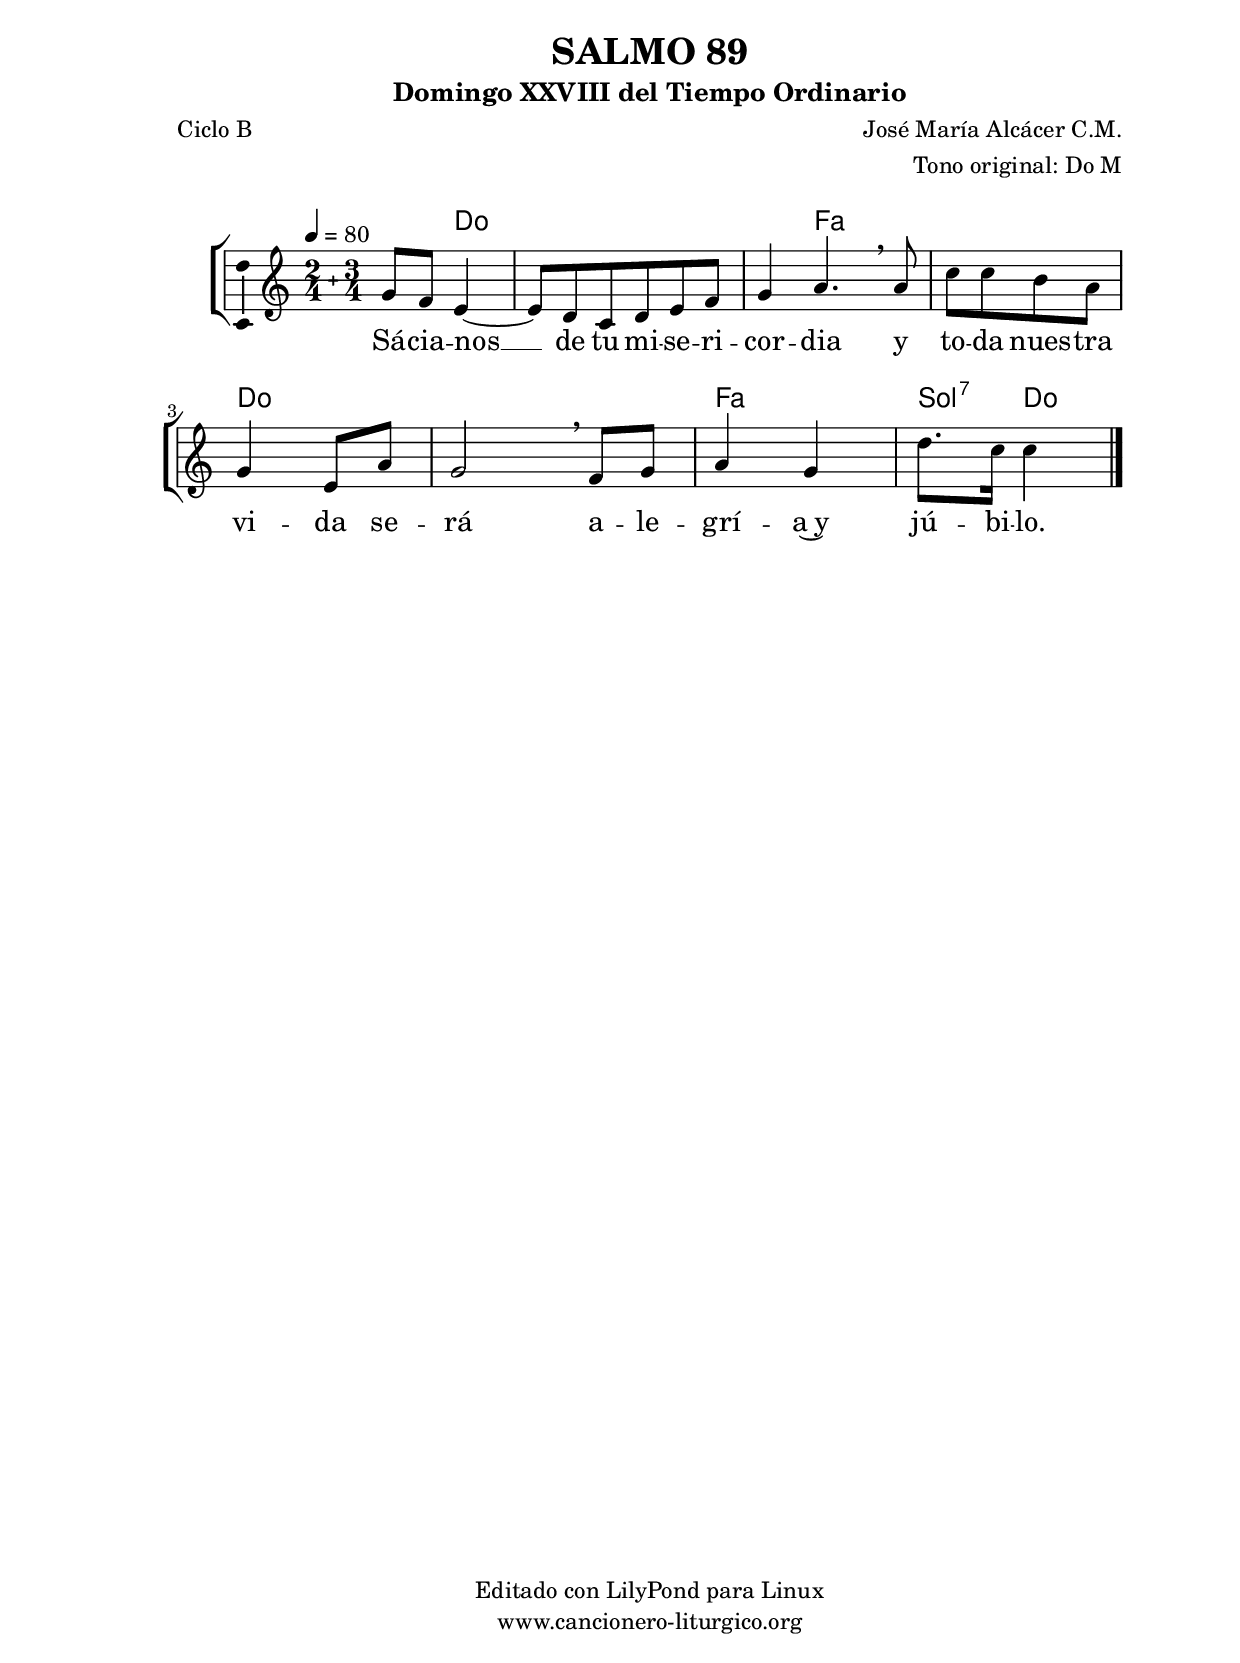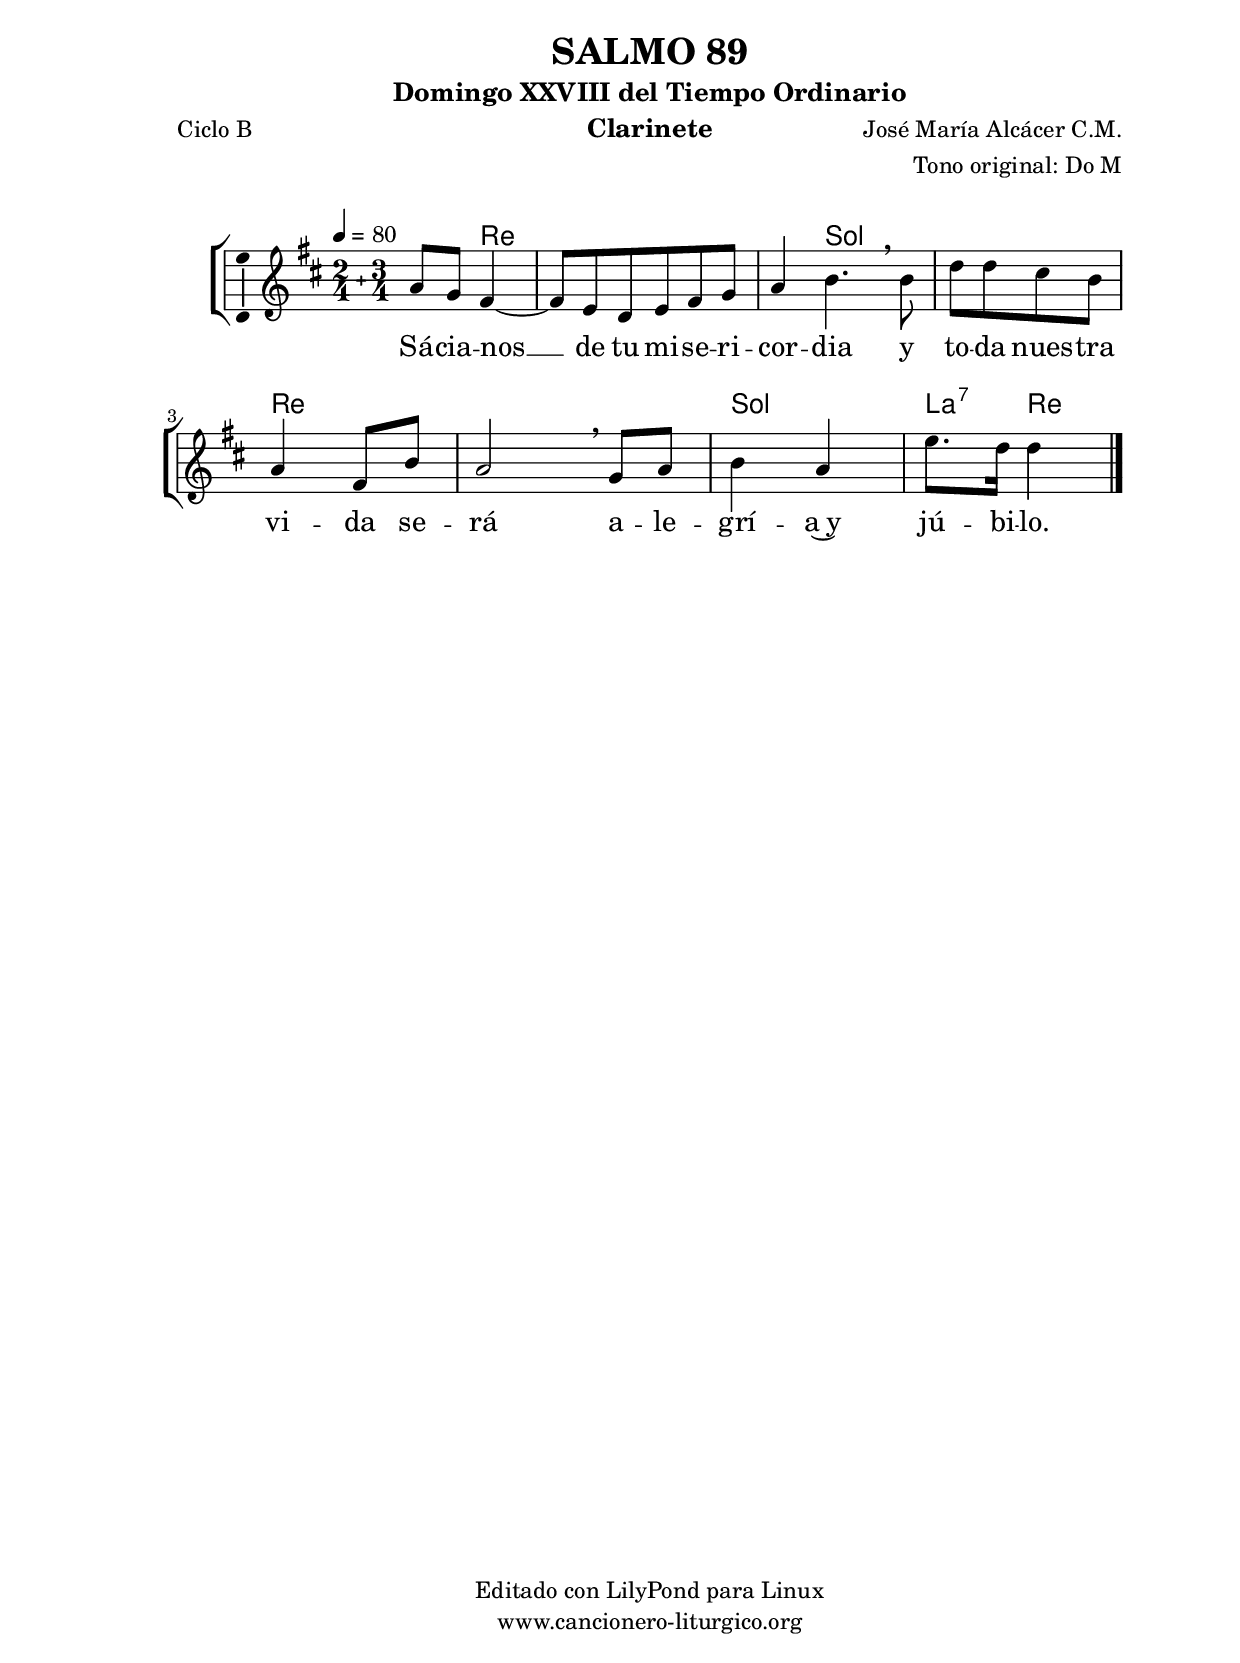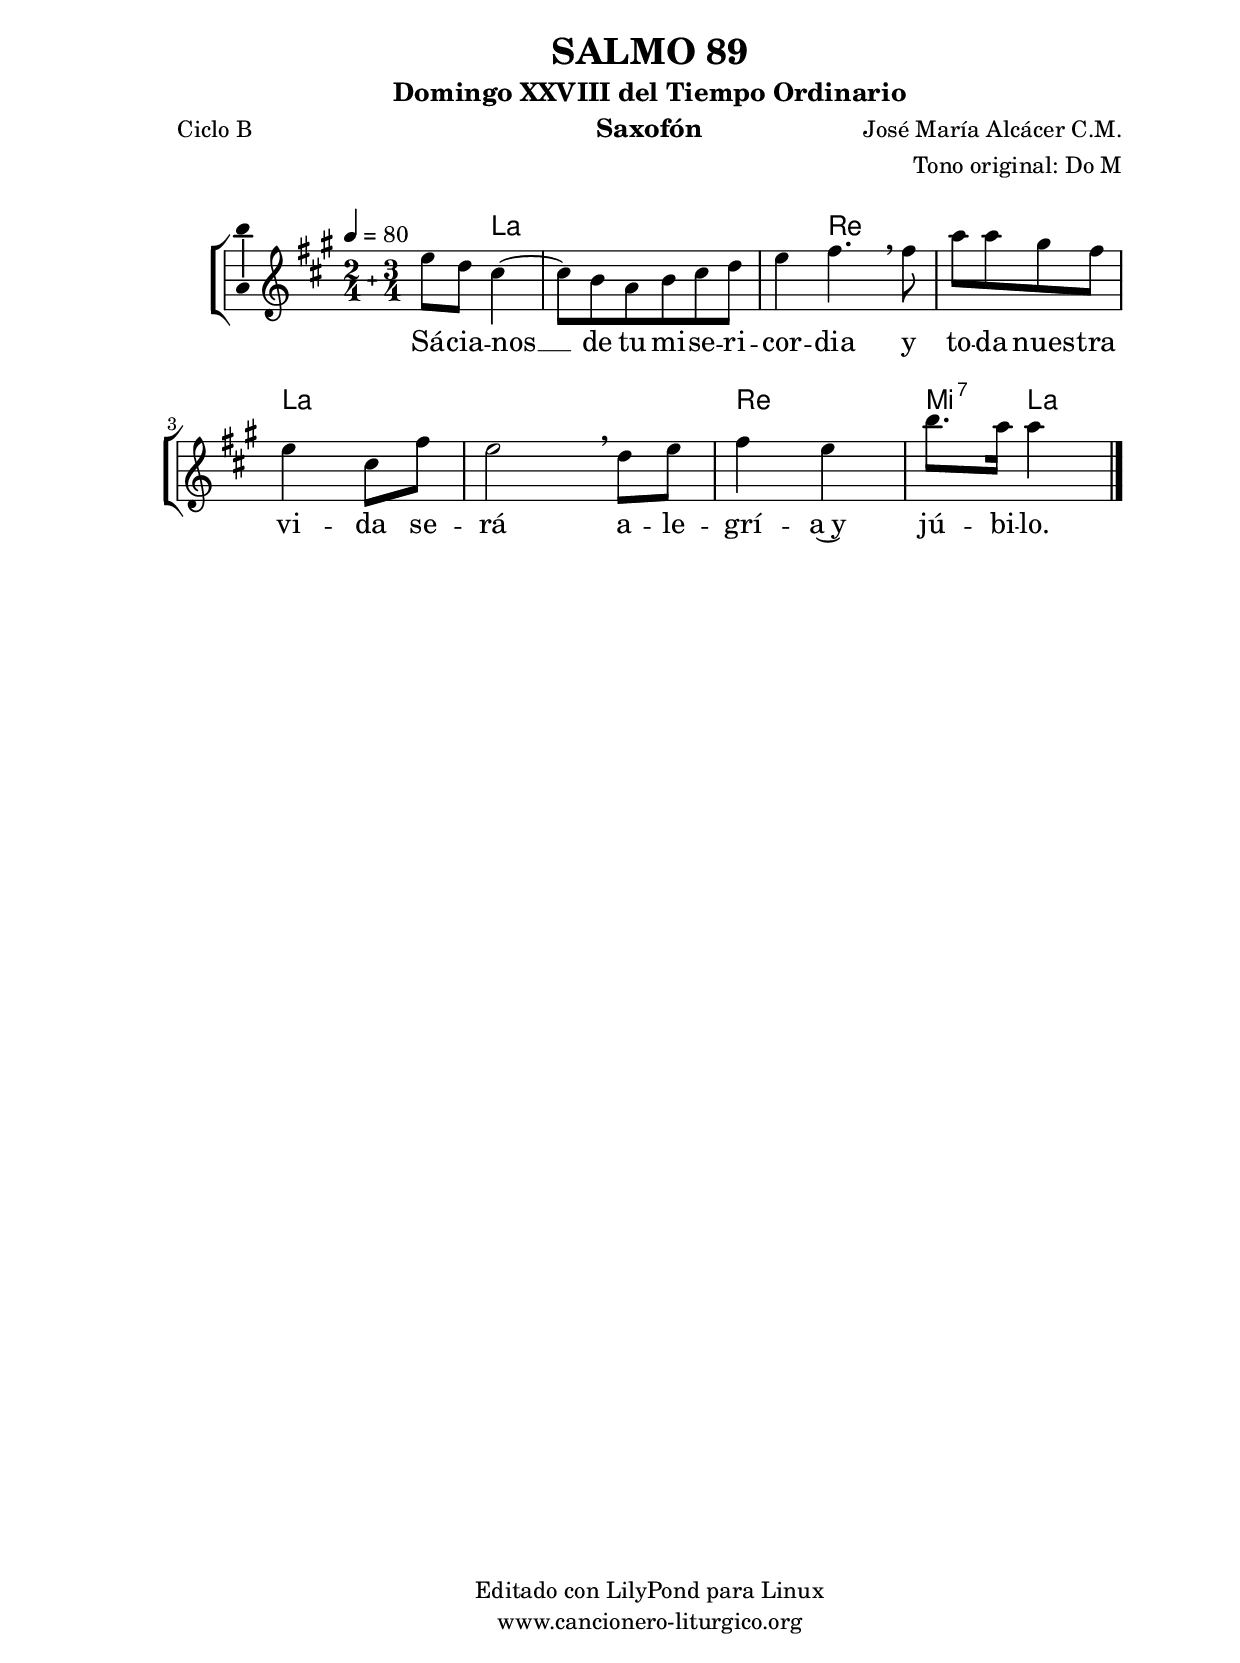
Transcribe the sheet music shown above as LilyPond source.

%
%para convertir .midi en .wav:
%timidity filename.midi -Ow -o finename.wav
%
%
%Para convertir de .wav a .mp3:
%lame -h -m j filename.wav
%
%
%para escuchar el midi:
%timidity nombrefichero.midi
%


%versión de lilypond para la que se ha escrito esta partitura:
\version "2.16.0"

	%Tamaño papel
	#(set-default-paper-size "a4")
	%Tamaño partitura
	#(set-global-staff-size 20)
	%No responde al pulsar sobre una nota
	#(ly:set-option 'point-and-click #f)

%parámetros del encabezamiento:
\header {
	title = "SALMO 89"
	subtitle = "Domingo XXVIII del Tiempo Ordinario"
	composer = "José María Alcácer C.M."
	poet = "Ciclo B"
	meter = ""
	arranger = "Tono original: Do M"
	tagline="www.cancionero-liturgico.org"
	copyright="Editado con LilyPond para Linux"
	tiempo = "Ordinario"
	usos = "Salmo"
	letra = "Sácianos de tu misericordia y toda nuestra vida será alegría y júbilo."
	}

%parámetros asociados al papel:
\paper  {
	oddHeaderMarkup = \markup {\fill-line { \on-the-fly #not-first-page \fromproperty #'header:title \on-the-fly #not-first-page \fromproperty #'header:composer }}
	evenHeaderMarkup = \markup {\fill-line { \fromproperty #'header:composer \fromproperty #'header:title }}
	#(set-paper-size "a4")
	print-page-number = ##f
	first-page-number = 1
	print-first-page-number = ##f
%	head-separation = 3.0 \cm
	top-margin = 2.0 \cm
	bottom-margin = 0.5\cm
%%%	bottom-margin = -1.0\cm
	left-margin = 3.0 \cm
	line-width = 16.0 \cm 
	indent = 8\mm
	interscoreline = 2.\mm
	between-system-space = 15\mm
%	para que las partituras no llenen la hoja:
	ragged-bottom = ##t
%	idem para la última hoja:
	ragged-last-bottom = ##f
%	para que las partituras llenen el ancho del papel:
	ragged-last = ##f
	after-title-space = 2.5 \cm
%page-count=1
%system-count=2

	%Flexible Vertical Spacing
%	markup-markup-spacing =
%	#'((basic-distance . 15) (minimum-distance . 15) (padding . 3))
	markup-system-spacing =
	#'((basic-distance . 15) (minimum-distance . 15) (padding . 3))
	system-system-spacing =
	#'((basic-distance . 15) (minimum-distance . 15) (padding . 3))
	score-system-spacing =
	#'((basic-distance . 15) (minimum-distance . 15) (padding . 5))
%	top-system-spacing = % header
%	#'((basic-distance . 8) (minimum-distance . 0) (padding . 3))
%	top-markup-spacing =
%	#'((basic-distance . 20) (minimum-distance . 20) (padding . 3))
	last-bottom-spacing = % footer
	#'((basic-distance . 5) (minimum-distance . 5) (padding . 3))
%	score-markup-spacing =
%	#'((basic-distance . 16) (minimum-distance . 13) (padding . 3))

	}


%parámetros que afectan a toda la partitura:
global =  {
	%clave de sol (G):
	\clef G
	%armadura:
%	\transpose g f
	\key c \major
	\tempo 4=80
	\set Score.tempoHideNote = ##f
	}


acordes = {
	\italianChords
	\chordmode {
%	\transpose g f
{

s4 c4 s2. c4 f2 f2 c2 s2. f2 g4:7 c4

	}
	}
}

#(define ((compound-time one two num) grob)
   (grob-interpret-markup grob
                          (markup #:override '(baseline-skip . 0) #:number
                                  (#:line ((#:column (one num))
                                           #:vcenter "+"
                                           (#:column (two num)))))))

melodia = 
%	\transpose g f
{
	\relative c''{

\override Staff.TimeSignature #'stencil = #(compound-time "2" "3" "4")
\time 5/4
\set Staff.beatStructure = #'(2 3)

g8 f e4~
\bar "|"
e8 d c d e f
g4 a4. \breathe a8
\bar "|"
c8 c b a
g4 e8 a
\bar "|"
g2 \breathe f8 g
a4 g
\bar "|"
d'8. c16 c4

	\bar "|."
	}
	}


texto = \lyricmode {
Sá -- cia -- nos __ de tu mi -- se -- ri -- cor -- dia
y to -- da nues -- tra vi -- da se -- rá a -- le -- grí -- a~y jú -- bi -- lo.
	}


acordesStaff = \context ChordNames = acordesStaff <<
	\set chordChanges = ##t
	\acordes
	>>


vozStaff = \context Voice = vozStaff
\with {\consists "Ambitus_engraver"}
<<
%	\set Staff.instrumentName = ""
%	\set Staff.shortInstrumentName = ""
%	\set Staff.midiInstrument = #"clarinet"
%	\set Staff.midiInstrument = #"cello"
%	\set Staff.midiInstrument = #"flute"
	\set Staff.midiInstrument = #"electric guitar (jazz)"
%	\set Staff.midiInstrument = #"english horn"
%	\set Staff.midiInstrument = #"violin"
%	\set Staff.midiInstrument = #"glockenspiel"
	\set Staff.midiMinimumVolume = #0.7
	\set Staff.midiMaximumVolume = #0.9
	\global
	\melodia
	>>


textoStaff = \context Lyrics = textoStaff <<
	\lyricsto vozStaff \texto
	>>

\book {
	\score {
		\context ChoirStaff {
			\override StaffGroup.SystemStartBracket #'collapse-height = #1
			\override Score.SystemStartBar #'collapse-height = #1
			<<
			\acordesStaff
			\vozStaff
			\textoStaff
			>>
			}
		\layout {
	    		\context {
				\Lyrics
				\override LyricText #'font-size = #2
				}
	   		 \context {
				\Score
				%fontSize = #3
				\override StaffSymbol #'staff-space = #(magstep +3)
				%\override Beam #'thickness = #0.55
				%\override SpacingSpanner #'spacing-increment = #1.0
				%\override Slur #'height-limit = #1.5
				}
			}
		}
	\score {
		\unfoldRepeats
		\context ChoirStaff {
			<<
			\acordesStaff
			\vozStaff
			>>
			}
		\midi {
	  		\context {
	  			\Score
				tempoWholesPerMinute = #(ly:make-moment 70 4)
				}
			}
		}
	}

%Partitura para clarinete
#(define output-suffix "C")
\book {
	\header{
		instrument = "Clarinete"
		}
	\score {
		\context ChoirStaff {
			\override StaffGroup.SystemStartBracket #'collapse-height = #1
			\override Score.SystemStartBar #'collapse-height = #1
\transpose c d
			<<
			\acordesStaff
			\vozStaff
			\textoStaff
			>>
			}
		\layout {
	    		\context {
				\Lyrics
				\override LyricText #'font-size = #2
				}
	   		 \context {
				\Score
				%fontSize = #3
				\override StaffSymbol #'staff-space = #(magstep +3)
				%\override Beam #'thickness = #0.55
				%\override SpacingSpanner #'spacing-increment = #1.0
				%\override Slur #'height-limit = #1.5
				}
			}
		}
	}

%Partitura para saxofón
#(define output-suffix "S")
\book {
	\header{
		instrument = "Saxofón"
		}
	\score {
		\context ChoirStaff {
			\override StaffGroup.SystemStartBracket #'collapse-height = #1
			\override Score.SystemStartBar #'collapse-height = #1
\transpose c a
			<<
			\acordesStaff
			\vozStaff
			\textoStaff
			>>
			}
		\layout {
	    		\context {
				\Lyrics
				\override LyricText #'font-size = #2
				}
	   		 \context {
				\Score
				%fontSize = #3
				\override StaffSymbol #'staff-space = #(magstep +3)
				%\override Beam #'thickness = #0.55
				%\override SpacingSpanner #'spacing-increment = #1.0
				%\override Slur #'height-limit = #1.5
				}
			}
		}
	}

